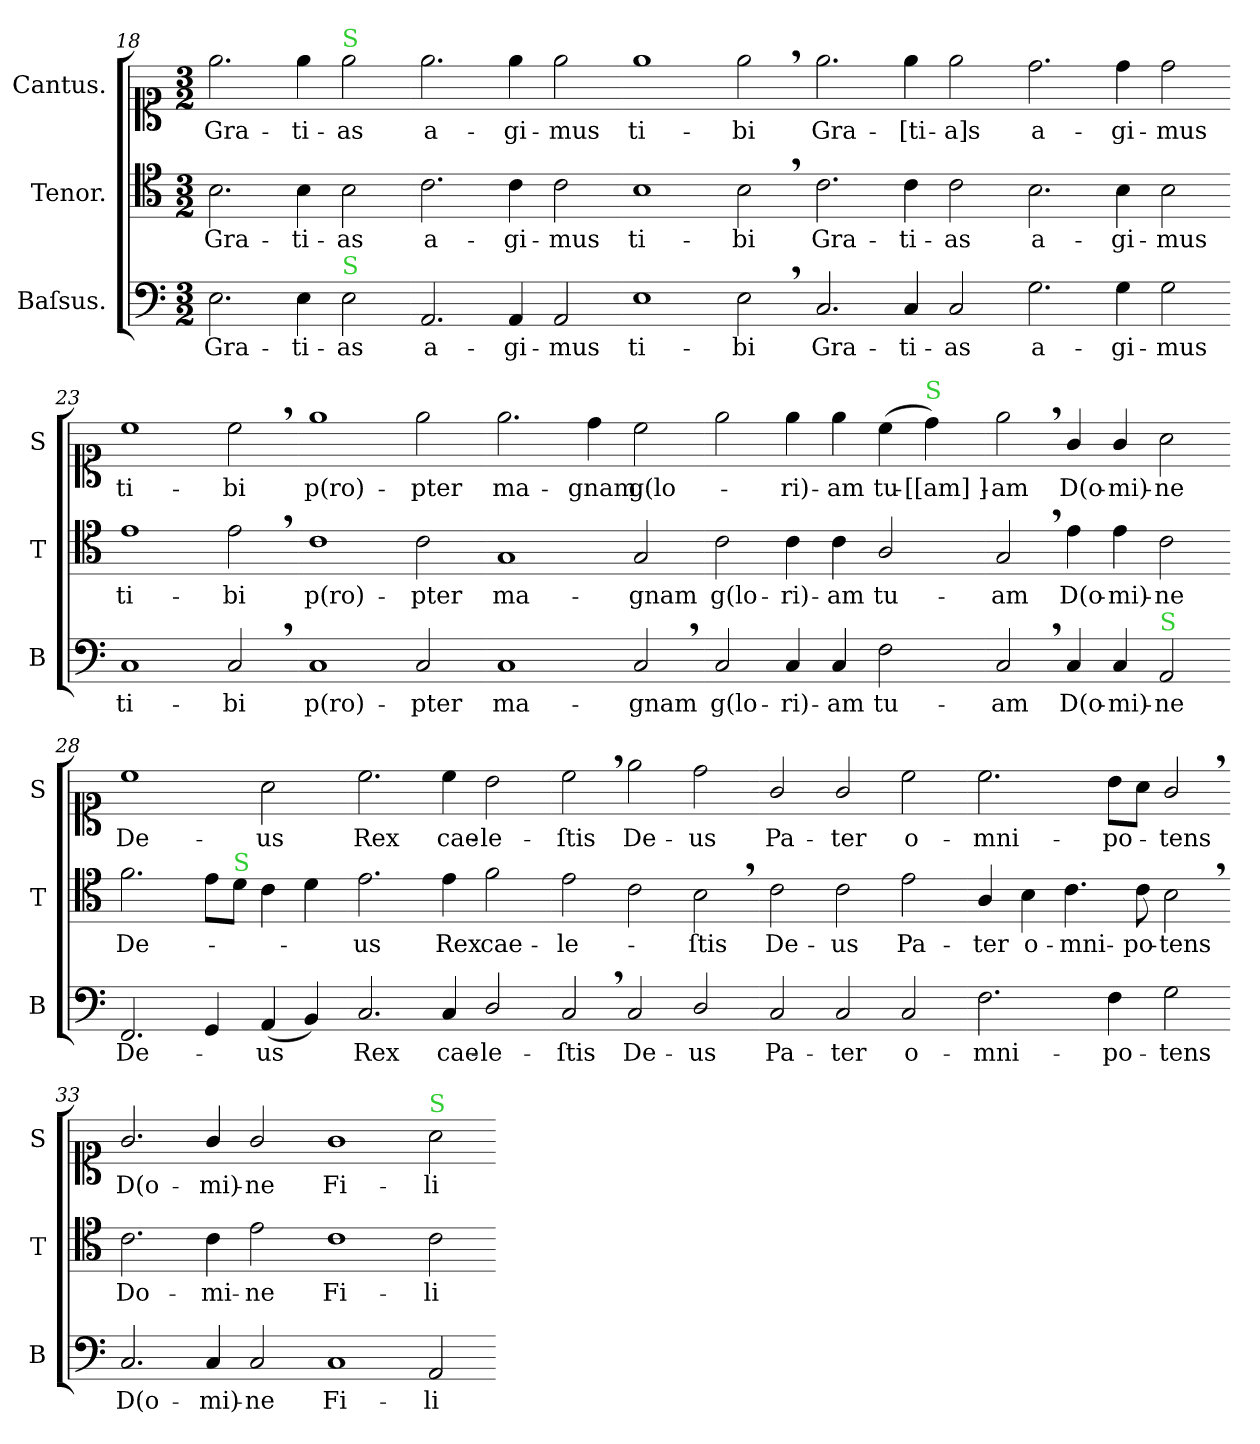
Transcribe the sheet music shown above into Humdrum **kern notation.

**kern	**text	**kern	**text	**kern	**text
*part3	*part3	*part2	*part2	*part1	*part1
*staff3	*staff3	*staff2	*staff2	*staff1	*staff1
*I"Baſsus.	*	*I"Tenor.	*	*I"Cantus.	*
*I'B	*	*I'T	*	*I'S	*
*clefF4	*	*clefC4	*	*clefC1	*
*k[]	*	*k[]	*	*k[]	*
*M3/2	*	*M3/2	*	*M3/2	*
=18	=18	=18	=18	=18	=18
2.E\	Gra-	2.B\	Gra-	2.ee\	Gra-
4E\	-ti-	4B\	-ti-	4ee\	-ti-
!	!	!	!	!LO:TX:a:color=limegreen:t=S	!
!LO:TX:a:color=limegreen:t=S	!	!	!	!	!
2E\	-as	2B\	-as	2ee\	-as
=19-	=19-	=19-	=19-	=19-	=19-
2.AA/	a-	2.c\	a-	2.ee\	a-
4AA/	-gi-	4c\	-gi-	4ee\	-gi-
2AA/	-mus	2c\	-mus	2ee\	-mus
=20-	=20-	=20-	=20-	=20-	=20-
1E\	ti-	1B\	ti-	1ee\	ti-
2E,<\	-bi	2B,<\	-bi	2ee,<\	-bi
=21-	=21-	=21-	=21-	=21-	=21-
2.C/	Gra-	2.c\	Gra-	2.ee\	Gra-
4C/	-ti-	4c\	-ti-	4ee\	-[ti-
2C/	-as	2c\	-as	2ee\	-a]s
=22-	=22-	=22-	=22-	=22-	=22-
2.G\	a-	2.B\	a-	2.dd\	a-
4G\	-gi-	4B\	-gi-	4dd\	-gi-
2G\	-mus	2B\	-mus	2dd\	-mus
=23-	=23-	=23-	=23-	=23-	=23-
1C/	ti-	1e\	ti-	1cc\	ti-
2C,</	-bi	2e,<\	-bi	2cc,<\	-bi
=24-	=24-	=24-	=24-	=24-	=24-
1C/	p(ro)-	1c\	p(ro)-	1ee\	p(ro)-
2C/	-pter	2c\	-pter	2ee\	-pter
=25-	=25-	=25-	=25-	=25-	=25-
1C/	ma-	1G/	ma-	2.ee\	ma-
.	.	.	.	4dd\	-gnam
2C,</	-gnam	2G/	-gnam	2cc\	g(lo-
=26-	=26-	=26-	=26-	=26-	=26-
2C/	g(lo-	2c\	g(lo-	2ee\	.
4C/	-ri)-	4c\	-ri)-	4ee\	-ri)-
4C/	-am	4c\	-am	4ee\	-am
2F\	tu-	2A/	tu-	(4cc\	tu-
!	!	!	!	!LO:TX:a:color=limegreen:t=S	!
.	.	.	.	4dd\)	-[[am]]-
=27-	=27-	=27-	=27-	=27-	=27-
2C,</	-am	2G,</	-am	2ee,<\	-am
4C/	D(o-	4e\	D(o-	4g/	D(o-
4C/	-mi)-	4e\	-mi)-	4g/	-mi)-
!LO:TX:a:color=limegreen:t=S	!	!	!	!	!
2AA/	-ne	2c\	-ne	2a\	-ne
=28-	=28-	=28-	=28-	=28-	=28-
2.FF/	De-	2.f\	De-	1cc\	De-
4GG/	.	8e\L	.	.	.
!	!	!LO:TX:a:color=limegreen:t=S	!	!	!
.	.	8d\J	.	.	.
(4AA/	-us	4c\	.	2a\	-us
4BB/)	.	4d\	.	.	.
=29-	=29-	=29-	=29-	=29-	=29-
2.C/	Rex	2.e\	-us	2.cc\	Rex
4C/	cae-	4e\	Rex	4cc\	cae-
2D/	-le-	2f\	cae-	2b\	-le-
=30-	=30-	=30-	=30-	=30-	=30-
2C,</	-ſtis	2e\	-le-	2cc,<\	-ſtis
2C/	De-	2c\	.	2ee\	De-
2D/	-us	2B,<\	-ſtis	2dd\	-us
=31-	=31-	=31-	=31-	=31-	=31-
2C/	Pa-	2c\	De-	2g/	Pa-
2C/	-ter	2c\	-us	2g/	-ter
2C/	o-	2e\	Pa-	2cc\	o-
=32-	=32-	=32-	=32-	=32-	=32-
2.F\	-mni-	4A/	-ter	2.cc\	-mni-
.	.	4B\	o-	.	.
.	.	4.c\	-mni-	.	.
4F\	-po-	.	.	8b\L	-po-
.	.	8c\	-po-	8a\J	.
2G\	-tens	2B,<\	-tens	2g,</	-tens
=33-	=33-	=33-	=33-	=33-	=33-
2.C/	D(o-	2.c\	Do-	2.g/	D(o-
4C/	-mi)-	4c\	-mi-	4g/	-mi)-
2C/	-ne	2e\	-ne	2g/	-ne
=34-	=34-	=34-	=34-	=34-	=34-
1C/	Fi-	1c\	Fi-	1g\	Fi-
!	!	!	!	!LO:TX:a:color=limegreen:t=S	!
2AA/	-li	2c\	-li	2a\	-li
=-	=-	=-	=-	=-	=-
*-	*-	*-	*-	*-	*-
